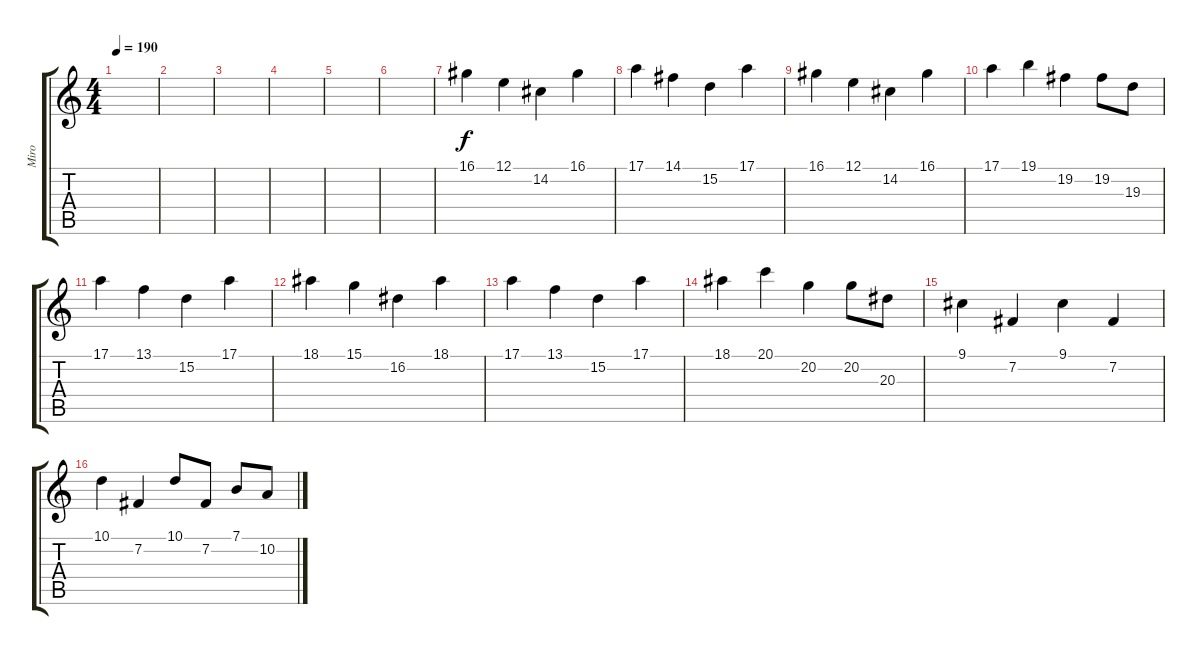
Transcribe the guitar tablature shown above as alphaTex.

\track ("Miro" "Miro") {instrument stringensemble1}
\staff {score tabs}
\tuning (E4 B3 G3 D3 A2 E2) {hide}
\ts (4 4)
\tempo 190
\clef g2
\ks c
|
|
|
|
|
|
\section ("" "")
16.1.4{volume 12 instrument musicbox} 12.1.4 14.2.4 16.1.4 |
17.1.4 14.1.4 15.2.4 17.1.4 |
16.1.4 12.1.4 14.2.4 16.1.4 |
17.1.4 19.1.4 19.2.4 19.2.8 19.3.8 |
17.1.4 13.1.4 15.2.4 17.1.4 |
18.1.4 15.1.4 16.2.4 18.1.4 |
17.1.4 13.1.4 15.2.4 17.1.4 |
18.1.4 20.1.4 20.2.4 20.2.8 20.3.8 |
\section ("" "")
9.1.4{volume 9} 7.2.4 9.1.4 7.2.4 |
10.1.4 7.2.4 10.1.8 7.2.8 7.1.8 10.2.8
